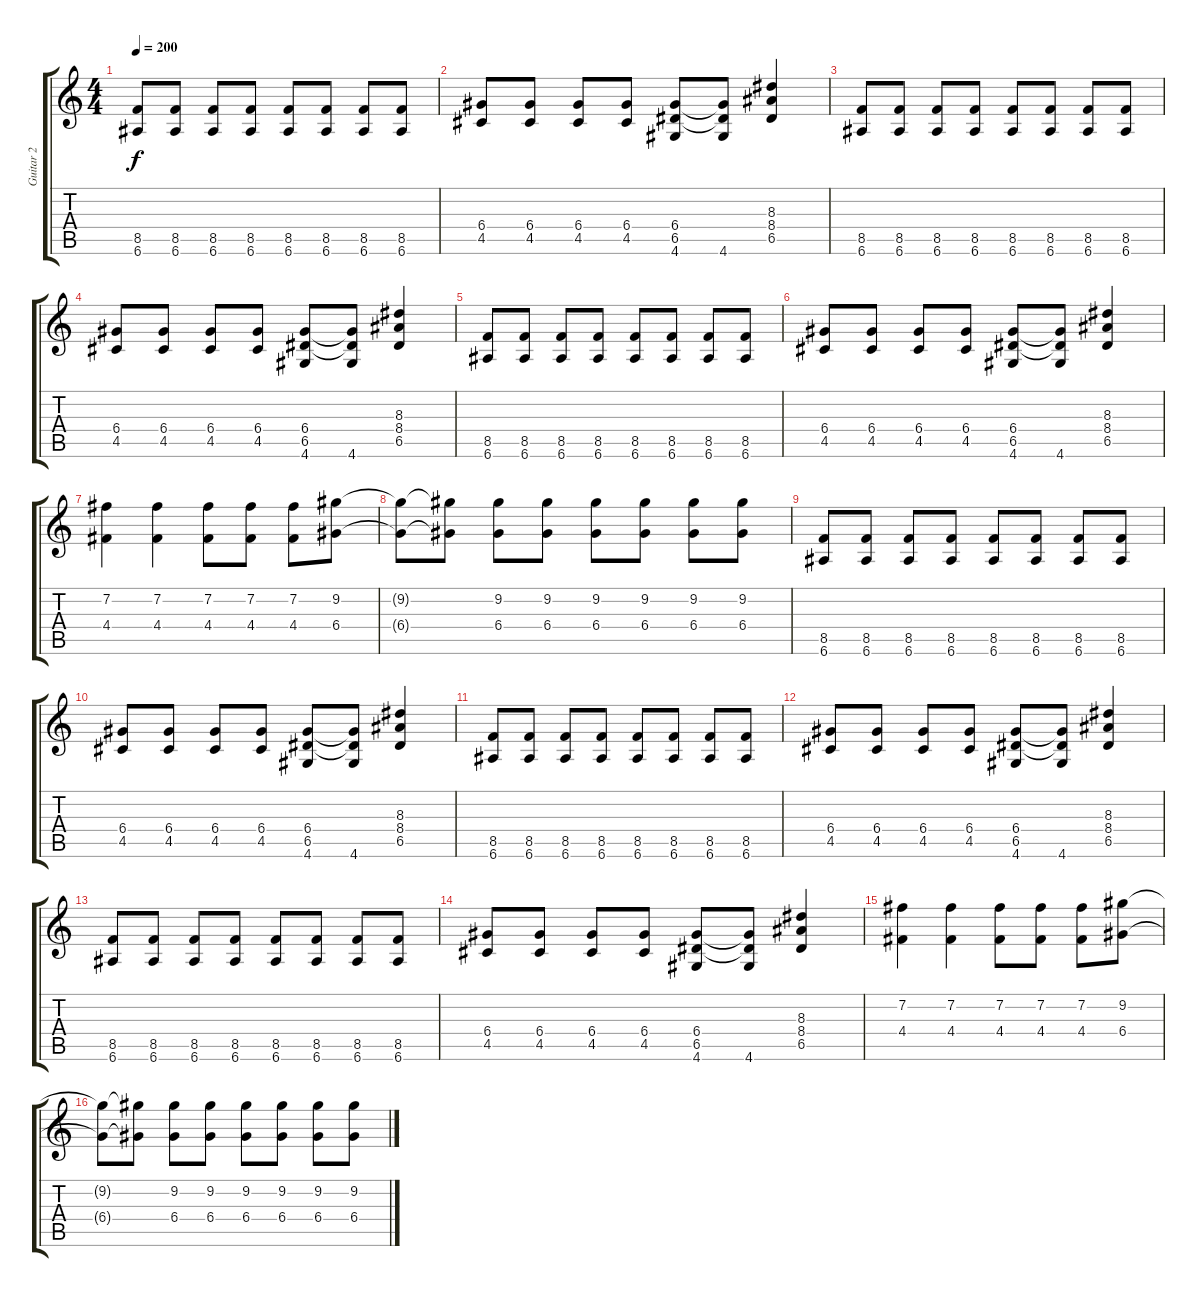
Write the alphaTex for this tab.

\track ("Guitar 2" "Guitar 2") {instrument overdrivenguitar}
\staff {score tabs}
\tuning (E4 B3 G3 D3 A2 E2) {hide}
\ts (4 4)
\tempo 200
\clef g2
\ks c
(8.5 6.6).8{dy f} (8.5 6.6).8 (8.5 6.6).8 (8.5 6.6).8 (8.5 6.6).8 (8.5 6.6).8 (8.5 6.6).8 (8.5 6.6).8 |
(6.4 4.5).8 (6.4 4.5).8 (6.4 4.5).8 (6.4 4.5).8 (6.4 6.5 4.6).8 (6.4{t} 6.5{t} 4.6).8 (8.3 8.4 6.5).4 |
(8.5 6.6).8 (8.5 6.6).8 (8.5 6.6).8 (8.5 6.6).8 (8.5 6.6).8 (8.5 6.6).8 (8.5 6.6).8 (8.5 6.6).8 |
(6.4 4.5).8 (6.4 4.5).8 (6.4 4.5).8 (6.4 4.5).8 (6.4 6.5 4.6).8 (6.4{t} 6.5{t} 4.6).8 (8.3 8.4 6.5).4 |
(8.5 6.6).8 (8.5 6.6).8 (8.5 6.6).8 (8.5 6.6).8 (8.5 6.6).8 (8.5 6.6).8 (8.5 6.6).8 (8.5 6.6).8 |
(6.4 4.5).8 (6.4 4.5).8 (6.4 4.5).8 (6.4 4.5).8 (6.4 6.5 4.6).8 (6.4{t} 6.5{t} 4.6).8 (8.3 8.4 6.5).4 |
(7.2 4.4).4 (7.2 4.4).4 (7.2 4.4).8 (7.2 4.4).8 (7.2 4.4).8 (9.2 6.4).8 |
(9.2{t} 6.4{t}).8 (9.2{t} 6.4{t}).8 (9.2 6.4).8 (9.2 6.4).8 (9.2 6.4).8 (9.2 6.4).8 (9.2 6.4).8 (9.2 6.4).8 |
(8.5 6.6).8 (8.5 6.6).8 (8.5 6.6).8 (8.5 6.6).8 (8.5 6.6).8 (8.5 6.6).8 (8.5 6.6).8 (8.5 6.6).8 |
(6.4 4.5).8 (6.4 4.5).8 (6.4 4.5).8 (6.4 4.5).8 (6.4 6.5 4.6).8 (6.4{t} 6.5{t} 4.6).8 (8.3 8.4 6.5).4 |
(8.5 6.6).8 (8.5 6.6).8 (8.5 6.6).8 (8.5 6.6).8 (8.5 6.6).8 (8.5 6.6).8 (8.5 6.6).8 (8.5 6.6).8 |
(6.4 4.5).8 (6.4 4.5).8 (6.4 4.5).8 (6.4 4.5).8 (6.4 6.5 4.6).8 (6.4{t} 6.5{t} 4.6).8 (8.3 8.4 6.5).4 |
(8.5 6.6).8 (8.5 6.6).8 (8.5 6.6).8 (8.5 6.6).8 (8.5 6.6).8 (8.5 6.6).8 (8.5 6.6).8 (8.5 6.6).8 |
(6.4 4.5).8 (6.4 4.5).8 (6.4 4.5).8 (6.4 4.5).8 (6.4 6.5 4.6).8 (6.4{t} 6.5{t} 4.6).8 (8.3 8.4 6.5).4 |
(7.2 4.4).4 (7.2 4.4).4 (7.2 4.4).8 (7.2 4.4).8 (7.2 4.4).8 (9.2 6.4).8 |
(9.2{t} 6.4{t}).8 (9.2{t} 6.4{t}).8 (9.2 6.4).8 (9.2 6.4).8 (9.2 6.4).8 (9.2 6.4).8 (9.2 6.4).8 (9.2 6.4).8
